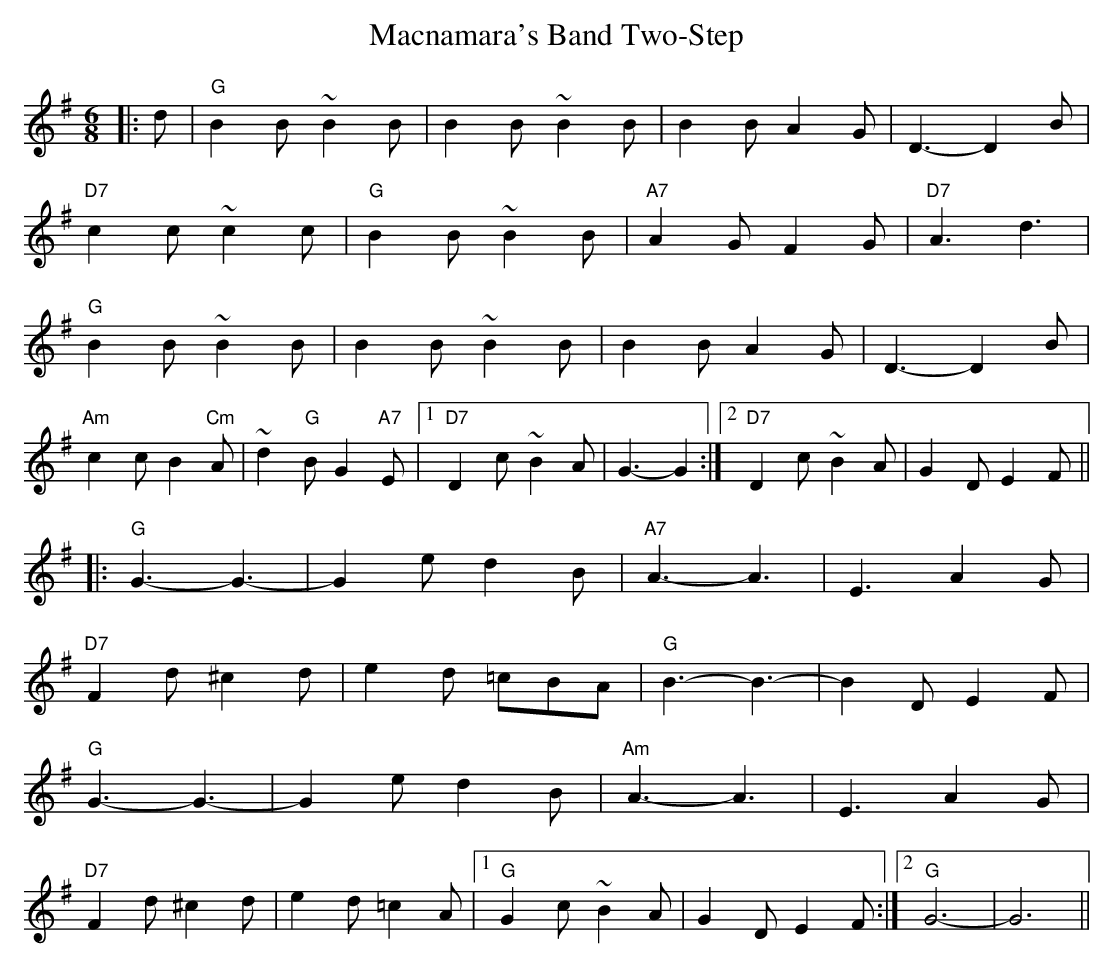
X:1
T: Macnamara's Band Two-Step
M: 6/8
L: 1/8
K: Gmaj
K:G
|:d | "G"B2 B ~B2 B |B2 B ~B2 B | B2 B A2 G |D3- D2 B |
"D7"c2 c ~c2 c |"G"B2 B ~B2 B | "A7"A2 G F2 G |"D7"A3 d3 |
"G"B2 B ~B2 B |B2 B ~B2 B | B2 B A2 G |D3- D2 B|
"Am"c2 c B2 "Cm"A |~d2 "G"B G2 "A7"E |1 "D7"D2 c ~B2 A |G3-G2 :|2 "D7"D2 c ~B2 A |G2D E2 F||
|:"G"G3- G3- |G2 e d2 B | "A7"A3- A3 |E3 A2 G |
"D7"F2 d ^c2 d |e2 d =cBA | "G"B3- B3- |B2 D E2 F |
"G"G3- G3- |G2 e d2 B | "Am"A3- A3 |E3 A2 G |
"D7"F2 d ^c2 d |e2 d =c2 A |1 "G"G2 c ~B2 A |G2D E2 F :|2 "G"G6-| G6||
